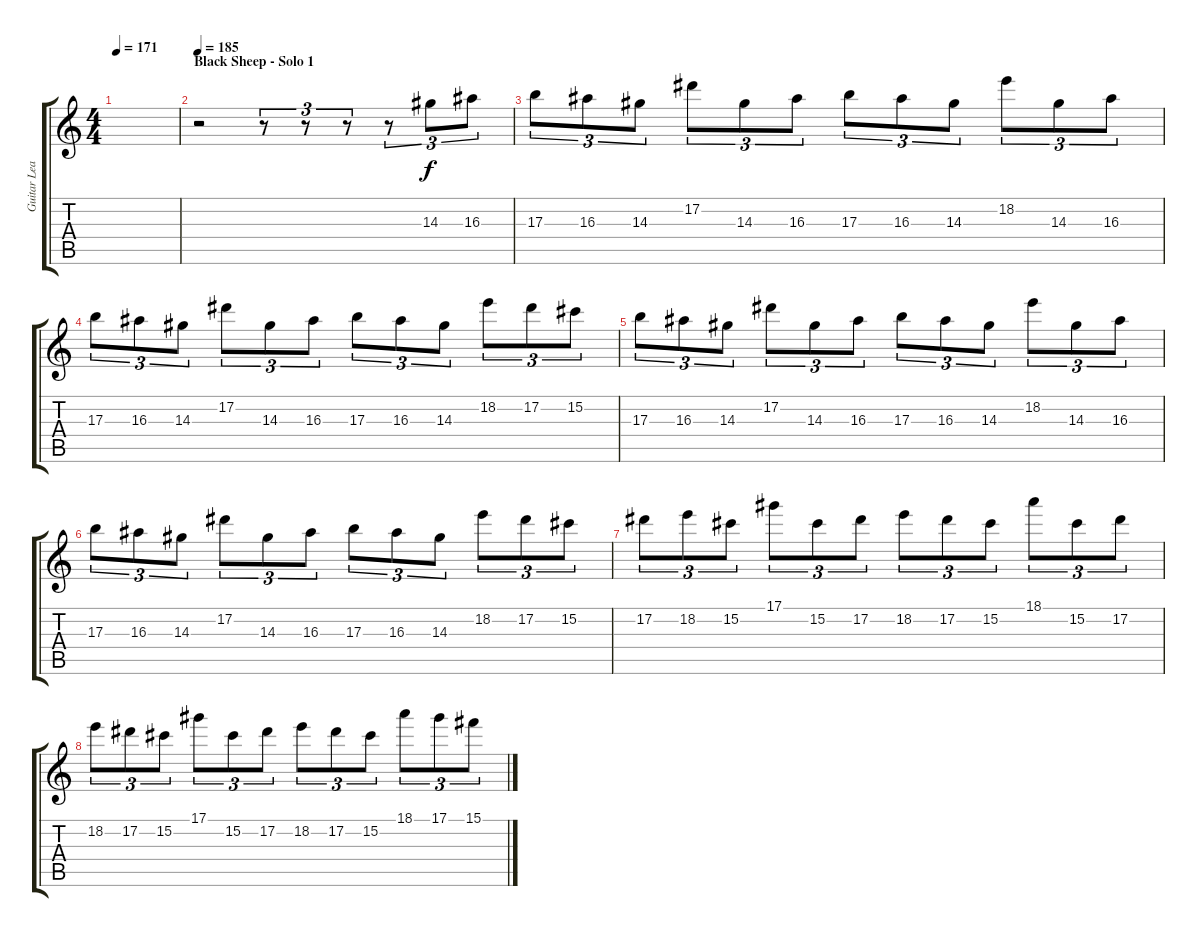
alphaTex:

\track ("Guitar Lead" "Guitar Lea") {instrument distortionguitar}
\staff {score tabs}
\tuning (Eb4 Bb3 Gb3 Db3 Ab2 Eb2) {hide}
\ts (4 4)
\tempo 171
\clef g2
\ks c
|
\section ("" "Black Sheep - Solo 1")
\tempo 185
r.2 r.8{tu (3 2)} r.8{tu (3 2)} r.8{tu (3 2)} r.8{tu (3 2)} 14.3.8{tu (3 2) dy f} 16.3.8{tu (3 2)} |
17.3.8{tu (3 2)} 16.3.8{tu (3 2)} 14.3.8{tu (3 2)} 17.2.8{tu (3 2)} 14.3.8{tu (3 2)} 16.3.8{tu (3 2)} 17.3.8{tu (3 2)} 16.3.8{tu (3 2)} 14.3.8{tu (3 2)} 18.2.8{tu (3 2)} 14.3.8{tu (3 2)} 16.3.8{tu (3 2)} |
17.3.8{tu (3 2)} 16.3.8{tu (3 2)} 14.3.8{tu (3 2)} 17.2.8{tu (3 2)} 14.3.8{tu (3 2)} 16.3.8{tu (3 2)} 17.3.8{tu (3 2)} 16.3.8{tu (3 2)} 14.3.8{tu (3 2)} 18.2.8{tu (3 2)} 17.2.8{tu (3 2)} 15.2.8{tu (3 2)} |
17.3.8{tu (3 2)} 16.3.8{tu (3 2)} 14.3.8{tu (3 2)} 17.2.8{tu (3 2)} 14.3.8{tu (3 2)} 16.3.8{tu (3 2)} 17.3.8{tu (3 2)} 16.3.8{tu (3 2)} 14.3.8{tu (3 2)} 18.2.8{tu (3 2)} 14.3.8{tu (3 2)} 16.3.8{tu (3 2)} |
17.3.8{tu (3 2)} 16.3.8{tu (3 2)} 14.3.8{tu (3 2)} 17.2.8{tu (3 2)} 14.3.8{tu (3 2)} 16.3.8{tu (3 2)} 17.3.8{tu (3 2)} 16.3.8{tu (3 2)} 14.3.8{tu (3 2)} 18.2.8{tu (3 2)} 17.2.8{tu (3 2)} 15.2.8{tu (3 2)} |
17.2.8{tu (3 2)} 18.2.8{tu (3 2)} 15.2.8{tu (3 2)} 17.1.8{tu (3 2)} 15.2.8{tu (3 2)} 17.2.8{tu (3 2)} 18.2.8{tu (3 2)} 17.2.8{tu (3 2)} 15.2.8{tu (3 2)} 18.1.8{tu (3 2)} 15.2.8{tu (3 2)} 17.2.8{tu (3 2)} |
18.2.8{tu (3 2)} 17.2.8{tu (3 2)} 15.2.8{tu (3 2)} 17.1.8{tu (3 2)} 15.2.8{tu (3 2)} 17.2.8{tu (3 2)} 18.2.8{tu (3 2)} 17.2.8{tu (3 2)} 15.2.8{tu (3 2)} 18.1.8{tu (3 2)} 17.1.8{tu (3 2)} 15.1.8{tu (3 2)}
